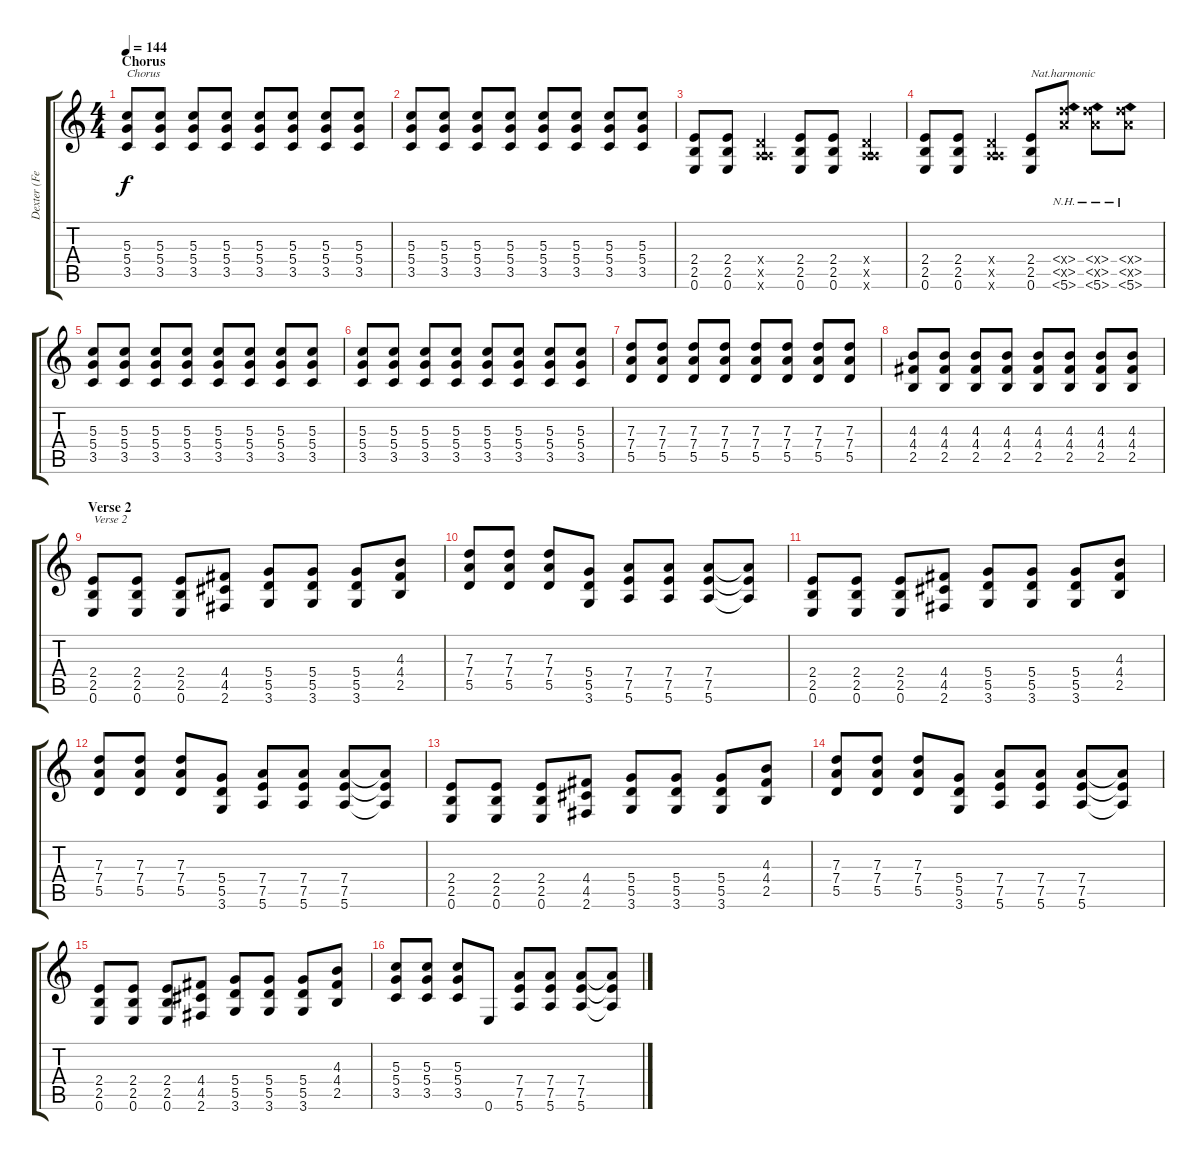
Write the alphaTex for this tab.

\track ("Dexter (Fender guitar)" "Dexter (Fe") {instrument distortionguitar}
\staff {score tabs}
\tuning (E4 B3 G3 D3 A2 E2) {hide}
\ts (4 4)
\section ("" "Chorus")
\tempo 144
\clef g2
\ks c
(5.3 5.4 3.5).8{txt "Chorus" dy f} (5.3 5.4 3.5).8 (5.3 5.4 3.5).8 (5.3 5.4 3.5).8 (5.3 5.4 3.5).8 (5.3 5.4 3.5).8 (5.3 5.4 3.5).8 (5.3 5.4 3.5).8 |
(5.3 5.4 3.5).8 (5.3 5.4 3.5).8 (5.3 5.4 3.5).8 (5.3 5.4 3.5).8 (5.3 5.4 3.5).8 (5.3 5.4 3.5).8 (5.3 5.4 3.5).8 (5.3 5.4 3.5).8 |
(2.4 2.5 0.6).8 (2.4 2.5 0.6).8 (0.4{x} 0.5{x} 5.6{x}).4 (2.4 2.5 0.6).8 (2.4 2.5 0.6).8 (0.4{x} 0.5{x} 5.6{x}).4 |
(2.4 2.5 0.6).8 (2.4 2.5 0.6).8 (0.4{x} 0.5{x} 5.6{x}).4 (2.4 2.5 0.6).8{txt "Nat.harmonic"} (0.4{nh x} 0.5{nh x} 5.6{nh}).8 (0.4{nh x} 0.5{nh x} 5.6{nh}).8 (0.4{nh x} 0.5{nh x} 5.6{nh}).8 |
(5.3 5.4 3.5).8 (5.3 5.4 3.5).8 (5.3 5.4 3.5).8 (5.3 5.4 3.5).8 (5.3 5.4 3.5).8 (5.3 5.4 3.5).8 (5.3 5.4 3.5).8 (5.3 5.4 3.5).8 |
(5.3 5.4 3.5).8 (5.3 5.4 3.5).8 (5.3 5.4 3.5).8 (5.3 5.4 3.5).8 (5.3 5.4 3.5).8 (5.3 5.4 3.5).8 (5.3 5.4 3.5).8 (5.3 5.4 3.5).8 |
(7.3 7.4 5.5).8 (7.3 7.4 5.5).8 (7.3 7.4 5.5).8 (7.3 7.4 5.5).8 (7.3 7.4 5.5).8 (7.3 7.4 5.5).8 (7.3 7.4 5.5).8 (7.3 7.4 5.5).8 |
(4.3 4.4 2.5).8 (4.3 4.4 2.5).8 (4.3 4.4 2.5).8 (4.3 4.4 2.5).8 (4.3 4.4 2.5).8 (4.3 4.4 2.5).8 (4.3 4.4 2.5).8 (4.3 4.4 2.5).8 |
\section ("" "Verse 2")
(2.4 2.5 0.6).8{txt "Verse 2" volume 14 instrument distortionguitar} (2.4 2.5 0.6).8 (2.4 2.5 0.6).8 (4.4 4.5 2.6).8 (5.4 5.5 3.6).8 (5.4 5.5 3.6).8 (5.4 5.5 3.6).8 (4.3 4.4 2.5).8 |
(7.3 7.4 5.5).8 (7.3 7.4 5.5).8 (7.3 7.4 5.5).8 (5.4 5.5 3.6).8 (7.4 7.5 5.6).8 (7.4 7.5 5.6).8 (7.4 7.5 5.6).8 (7.4{t} 7.5{t} 5.6{t}).8 |
(2.4 2.5 0.6).8{volume 14 instrument distortionguitar} (2.4 2.5 0.6).8 (2.4 2.5 0.6).8 (4.4 4.5 2.6).8 (5.4 5.5 3.6).8 (5.4 5.5 3.6).8 (5.4 5.5 3.6).8 (4.3 4.4 2.5).8 |
(7.3 7.4 5.5).8 (7.3 7.4 5.5).8 (7.3 7.4 5.5).8 (5.4 5.5 3.6).8 (7.4 7.5 5.6).8 (7.4 7.5 5.6).8 (7.4 7.5 5.6).8 (7.4{t} 7.5{t} 5.6{t}).8 |
(2.4 2.5 0.6).8{volume 14 instrument distortionguitar} (2.4 2.5 0.6).8 (2.4 2.5 0.6).8 (4.4 4.5 2.6).8 (5.4 5.5 3.6).8 (5.4 5.5 3.6).8 (5.4 5.5 3.6).8 (4.3 4.4 2.5).8 |
(7.3 7.4 5.5).8 (7.3 7.4 5.5).8 (7.3 7.4 5.5).8 (5.4 5.5 3.6).8 (7.4 7.5 5.6).8 (7.4 7.5 5.6).8 (7.4 7.5 5.6).8 (7.4{t} 7.5{t} 5.6{t}).8 |
(2.4 2.5 0.6).8{volume 14 instrument distortionguitar} (2.4 2.5 0.6).8 (2.4 2.5 0.6).8 (4.4 4.5 2.6).8 (5.4 5.5 3.6).8 (5.4 5.5 3.6).8 (5.4 5.5 3.6).8 (4.3 4.4 2.5).8 |
(5.3 5.4 3.5).8{volume 14 instrument distortionguitar} (5.3 5.4 3.5).8 (5.3 5.4 3.5).8 0.6.8 (7.4 7.5 5.6).8 (7.4 7.5 5.6).8 (7.4 7.5 5.6).8 (7.4{t} 7.5{t} 5.6{t}).8
